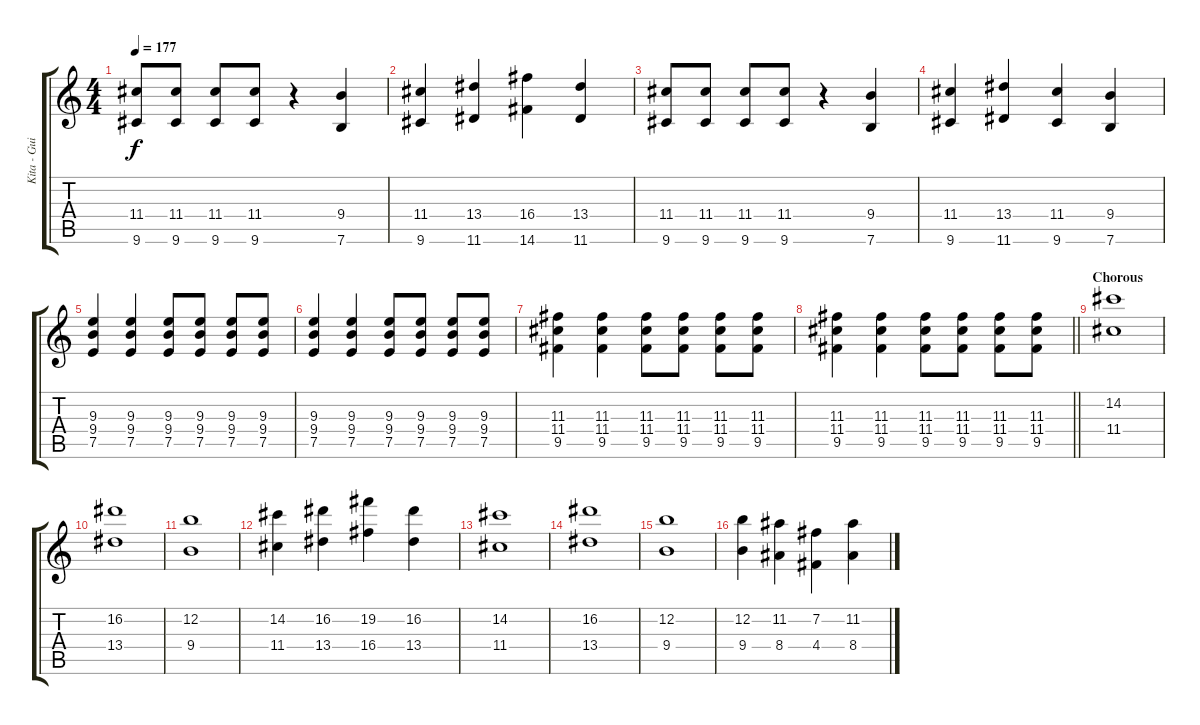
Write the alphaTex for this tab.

\track ("Kita - Guitar" "Kita - Gui") {instrument acousticguitarnylon}
\staff {score tabs}
\tuning (E4 B3 G3 D3 A2 E2) {hide}
\ts (4 4)
\tempo 177
\clef g2
\ks c
(11.4 9.6).8{dy f} (11.4 9.6).8 (11.4 9.6).8 (11.4 9.6).8 r.4 (9.4 7.6).4 |
(11.4 9.6).4 (13.4 11.6).4 (16.4 14.6).4 (13.4 11.6).4 |
(11.4 9.6).8 (11.4 9.6).8 (11.4 9.6).8 (11.4 9.6).8 r.4 (9.4 7.6).4 |
(11.4 9.6).4 (13.4 11.6).4 (11.4 9.6).4 (9.4 7.6).4 |
(9.3 9.4 7.5).4 (9.3 9.4 7.5).4 (9.3 9.4 7.5).8 (9.3 9.4 7.5).8 (9.3 9.4 7.5).8 (9.3 9.4 7.5).8 |
(9.3 9.4 7.5).4 (9.3 9.4 7.5).4 (9.3 9.4 7.5).8 (9.3 9.4 7.5).8 (9.3 9.4 7.5).8 (9.3 9.4 7.5).8 |
(11.3 11.4 9.5).4 (11.3 11.4 9.5).4 (11.3 11.4 9.5).8 (11.3 11.4 9.5).8 (11.3 11.4 9.5).8 (11.3 11.4 9.5).8 |
\barLineRight lightlight
(11.3 11.4 9.5).4 (11.3 11.4 9.5).4 (11.3 11.4 9.5).8 (11.3 11.4 9.5).8 (11.3 11.4 9.5).8 (11.3 11.4 9.5).8 |
\section ("" "Chorous")
(14.2 11.4).1{instrument overdrivenguitar} |
(16.2 13.4).1 |
(12.2 9.4).1 |
(14.2 11.4).4 (16.2 13.4).4 (19.2 16.4).4 (16.2 13.4).4 |
(14.2 11.4).1 |
(16.2 13.4).1 |
(12.2 9.4).1 |
(12.2 9.4).4 (11.2 8.4).4 (7.2 4.4).4 (11.2 8.4).4
